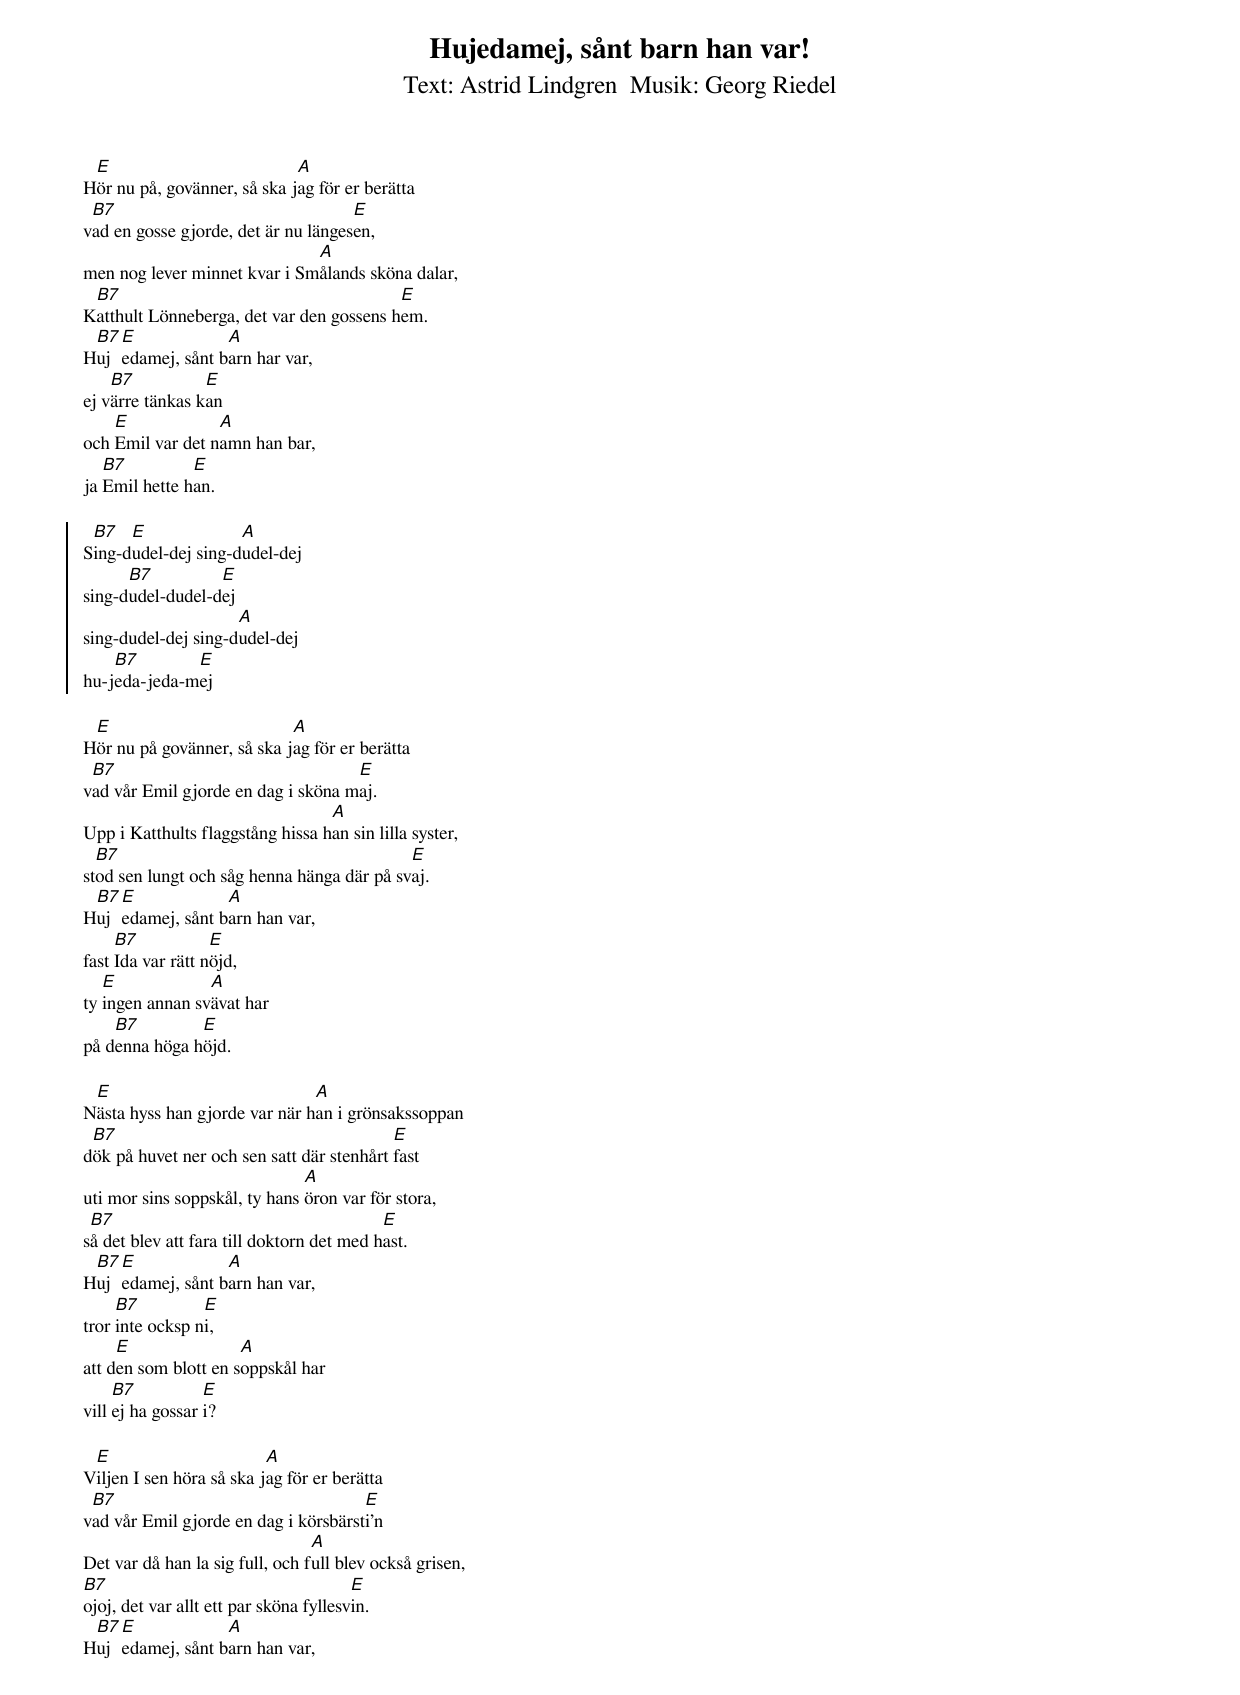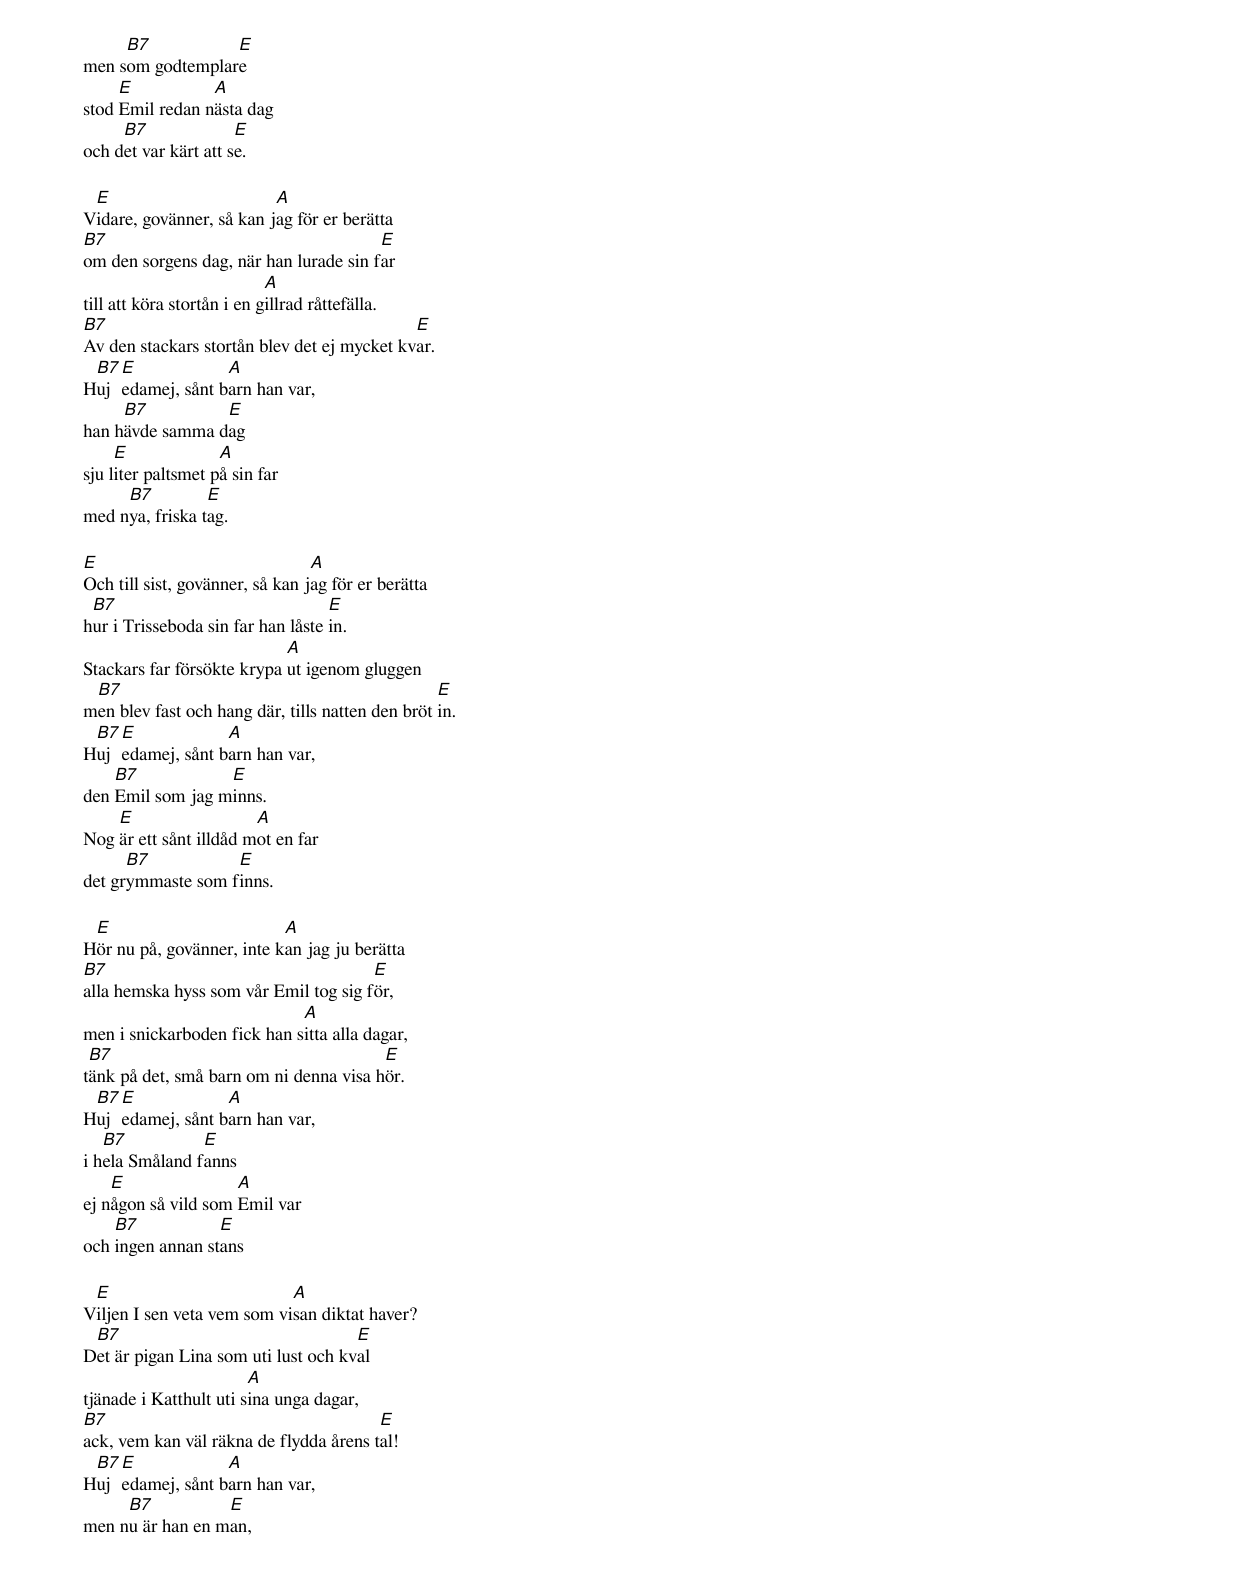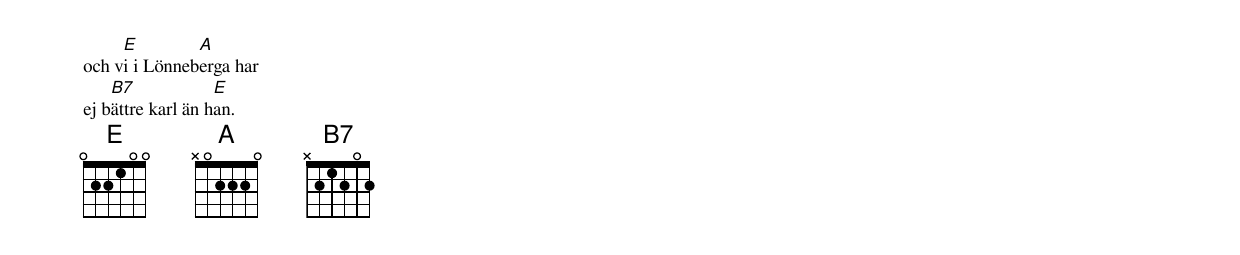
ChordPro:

{t:Hujedamej, sånt barn han var!}
{st:Text: Astrid Lindgren  Musik: Georg Riedel}
{chordsize:8}
{textsize:9}
H[E]ör nu på, govänner, så ska j[A]ag för er berätta
v[B7]ad en gosse gjorde, det är nu länges[E]en,
men nog lever minnet kvar i Sm[A]ålands sköna dalar,
K[B7]atthult Lönneberga, det var den gossens h[E]em.
H[B7]uj[E]edamej, sånt b[A]arn har var,
ej v[B7]ärre tänkas k[E]an
och [E]Emil var det n[A]amn han bar,
ja [B7]Emil hette h[E]an.

{soc}
S[B7]ing-d[E]udel-dej sing-d[A]udel-dej
sing-d[B7]udel-dudel-d[E]ej
sing-dudel-dej sing-d[A]udel-dej
hu-j[B7]eda-jeda-m[E]ej
{eoc}

H[E]ör nu på govänner, så ska j[A]ag för er berätta
v[B7]ad vår Emil gjorde en dag i sköna m[E]aj.
Upp i Katthults flaggstång hissa h[A]an sin lilla syster,
st[B7]od sen lungt och såg henna hänga där på sv[E]aj.
H[B7]uj[E]edamej, sånt b[A]arn han var,
fast [B7]Ida var rätt n[E]öjd,
ty [E]ingen annan sv[A]ävat har
på d[B7]enna höga h[E]öjd.

N[E]ästa hyss han gjorde var när h[A]an i grönsakssoppan
d[B7]ök på huvet ner och sen satt där stenhårt [E]fast
uti mor sins soppskål, ty hans [A]öron var för stora,
s[B7]å det blev att fara till doktorn det med h[E]ast.
H[B7]uj[E]edamej, sånt b[A]arn han var,
tror [B7]inte ocksp n[E]i,
att d[E]en som blott en s[A]oppskål har
vill [B7]ej ha gossar [E]i?

V[E]iljen I sen höra så ska j[A]ag för er berätta
v[B7]ad vår Emil gjorde en dag i körsbärst[E]i'n
Det var då han la sig full, och f[A]ull blev också grisen,
[B7]ojoj, det var allt ett par sköna fyllesv[E]in.
H[B7]uj[E]edamej, sånt b[A]arn han var,
men s[B7]om godtemplar[E]e
stod [E]Emil redan n[A]ästa dag
och d[B7]et var kärt att s[E]e.

V[E]idare, govänner, så kan j[A]ag för er berätta
[B7]om den sorgens dag, när han lurade sin f[E]ar
till att köra stortån i en g[A]illrad råttefälla.
[B7]Av den stackars stortån blev det ej mycket kv[E]ar.
H[B7]uj[E]edamej, sånt b[A]arn han var,
han h[B7]ävde samma d[E]ag
sju l[E]iter paltsmet p[A]å sin far
med n[B7]ya, friska t[E]ag.

[E]Och till sist, govänner, så kan j[A]ag för er berätta
h[B7]ur i Trisseboda sin far han låste [E]in.
Stackars far försökte krypa [A]ut igenom gluggen
m[B7]en blev fast och hang där, tills natten den bröt [E]in.
H[B7]uj[E]edamej, sånt b[A]arn han var,
den [B7]Emil som jag m[E]inns.
Nog [E]är ett sånt illdåd m[A]ot en far
det gr[B7]ymmaste som f[E]inns.

H[E]ör nu på, govänner, inte k[A]an jag ju berätta
[B7]alla hemska hyss som vår Emil tog sig f[E]ör,
men i snickarboden fick han s[A]itta alla dagar,
t[B7]änk på det, små barn om ni denna visa h[E]ör.
H[B7]uj[E]edamej, sånt b[A]arn han var,
i h[B7]ela Småland f[E]anns
ej n[E]ågon så vild som [A]Emil var
och [B7]ingen annan st[E]ans

V[E]iljen I sen veta vem som vi[A]san diktat haver?
D[B7]et är pigan Lina som uti lust och kv[E]al
tjänade i Katthult uti s[A]ina unga dagar,
[B7]ack, vem kan väl räkna de flydda årens t[E]al!
H[B7]uj[E]edamej, sånt b[A]arn han var,
men n[B7]u är han en m[E]an,
och v[E]i i Lönneb[A]erga har
ej b[B7]ättre karl än h[E]an.
